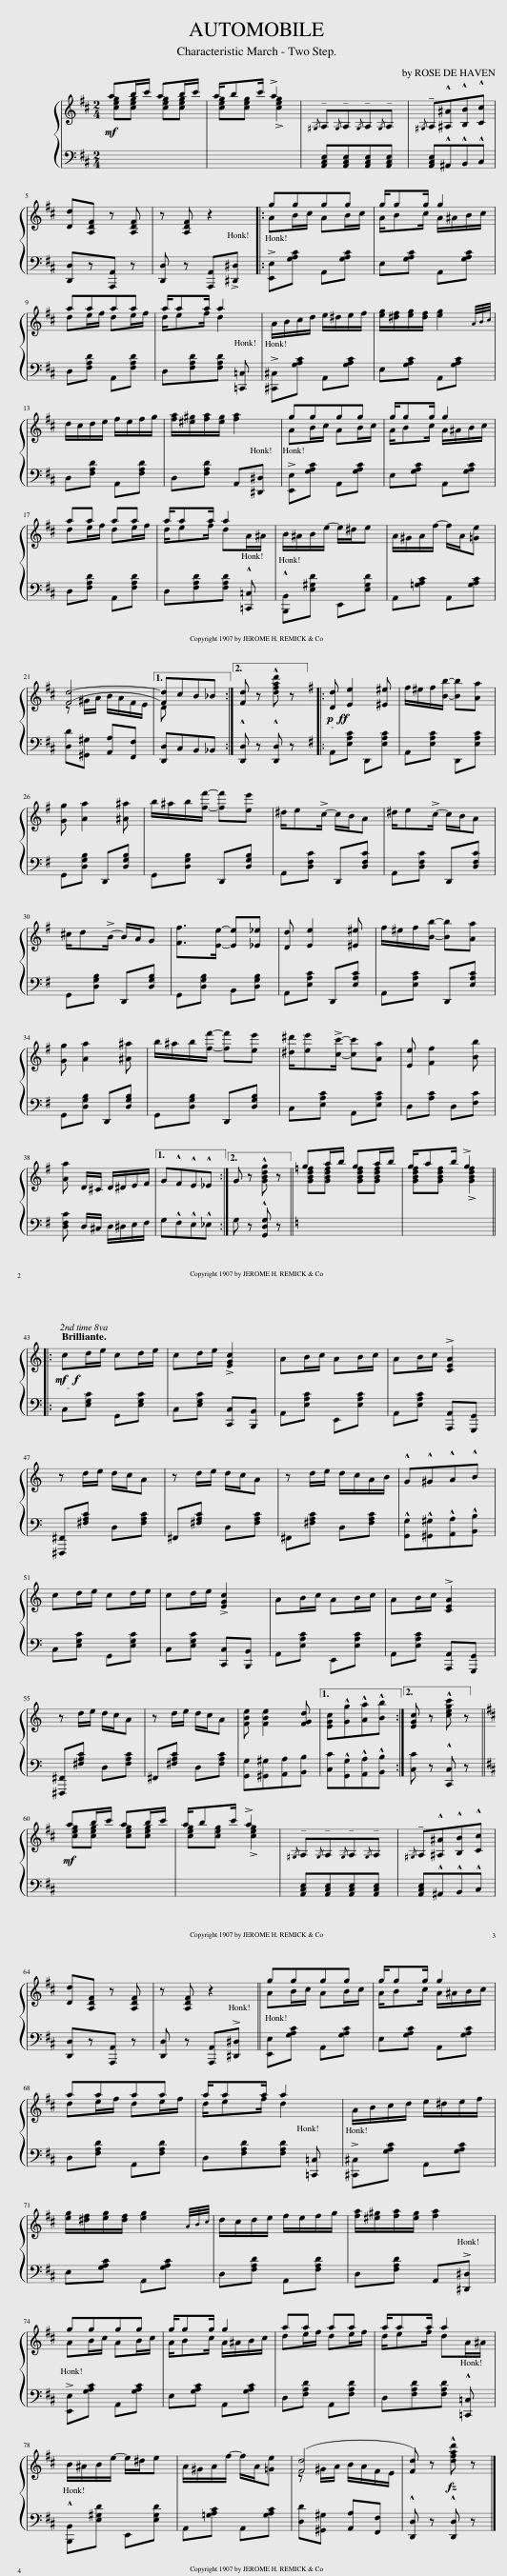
X:1
%%score { ( 1 2 ) | 3 }
L:1/8
Q:1/4=95
M:2/4
I:linebreak $
K:D
V:1 treble
V:2 treble
V:3 bass
V:1
!mf! ab/c'/ ab/c'/ | a/bc'/ !>!a2 |{/^G,} !tenuto!A,{/G,}!tenuto!A,{/G,}!tenuto!A,{/G,}!tenuto!A, |{/^G,} !tenuto!A,!^![^A,^A]!^![B,B]!^![Cc] |$ [Dd][A,DF] z [A,DF] | %5
 z [A,DF] z2 |: gggg | g/gg/ g2 |$ aaaa | a/aa/ a2 | %10
 A/B/c/d/ e/^d/e/f/ | [eg]/[^df]/[eg]/[df]/ [eg]3/2 (3A/4B/4c/4 |$ d/c/d/e/ f/e/f/g/ | [fa]/[^e^g]/[fa]/[eg]/ [fa]2 | gggg | %15
 g/gg/ g2 |$ aa aa | a/aa/ a2 | B/^A/B/e/- e/^d/e | A/^G/A/f/- f/A/[=Ge] |$ %20
 [Fd]4- |1 [Fd]cB_B :|2 [Fd] z !^![dfad'] z |:[K:G]!p!!ff! [Dd] [Ee]2 [^E^e] | f/^e/f/[Bb]/- [Bb][Aa] |$ %25
 [Gg] [Aa]2 [^A^a] | b/^a/b/[ff']/- [ff'][ee'] | ^d/e!>!c/- c/B/A | ^d/e!>!c/- c/B/A |$ ^c/d!>!B/- B/A/G | %30
 [Ff]>[Ee]- [Ee][_E_e] | [Dd] [Ee]2 [^E^e] | f/^e/f/[Bb]/- [Bb][Aa] |$ [Gg] [Aa]2 [^A^a] | b/^a/b/[ff']/- [ff'][ee'] | %35
 [^d^d']/[ee']!>![cc']/- [cc'][Aa] | [Ee] [Ff]2 [Bb] |$ [Aa] D/^C/ D/^D/E/F/ |1 G!^!F!^!E!^!_E :|2 G z !^![GBdg] z || %40
[K:C] ga/b/ ga/b/ | g/ab/ !>!g2 |:$!mf!!f! cd/e/ cd/e/ | cd/e/ !>![EGc]2 | AB/c/ AB/c/ | %45
 AB/c/ !>![CEA]2 |$ z d/e/ d/c/A | z d/e/ d/c/A | z d/e/ d/c/A/B/ | !^!G!^!^G!^!A!^!B |$ %50
 cd/e/ cd/e/ | cd/e/ !>![EGc]2 | AB/c/ AB/c/ | AB/c/ !>![CEA]2 |$ z d/e/ d/c/A | %55
 z d/e/ d/c/A | [FBe] [FBe]2 [FGd] |1 [EGc]!^![Gg]!^![Aa]!^![Bb] :|2 [EGc] z !^![cegc'] z ||$[K:D]!mf! ab/c'/ ab/c'/ | %60
 a/bc'/ !>!a2 |{/^G,} !tenuto!A,{/G,}!tenuto!A,{/G,}!tenuto!A,{/G,}!tenuto!A, |{/^G,} !tenuto!A,!^![^A,^A]!^![B,B]!^![Cc] |$ [Dd][A,DF] z [A,DF] | z [A,DF] z2 || %65
 gggg | g/gg/ g2 |$ aaaa | a/aa/ a2 | A/B/c/d/ e/^d/e/f/ |$ %70
 [eg]/[^df]/[eg]/[df]/ [eg]3/2 (3A/4B/4c/4 | d/c/d/e/ f/e/f/g/ | [fa]/[^e^g]/[fa]/[eg]/ [fa]2 |$ gggg | g/gg/ g2 | %75
 aa aa | a/aa/ a2 |$ B/^A/B/e/- e/^d/e | A/^G/A/f/- f/A/[=Ge] | ([Fd]4 | %80
 [Fd]) z !^![dfad'] z |] %81
V:2
 [ceg][ceg] [ceg][ceg] | [ceg][ceg] !>![ceg]2 | x4 | x4 |$ x4 | %5
 x4 |: AB/c/ AB/c/ | A/Bc/ A/^A/B/c/ |$ de/f/ de/f/ | d/ef/ d2 | %10
 x4 | x4 |$ x4 | x4 | AB/c/ AB/c/ | %15
 A/Bc/ A/^A/B/c/ |$ de/f/ de/f/ | d/ef/ dA/^A/ | x4 | x4 |$ %20
 z ^G/A/ B/A/F/E/ |1 D x3 :|2 x4 |:[K:G] x4 | x4 |$ %25
 x4 | x4 | x4 | x4 |$ x4 | %30
 x4 | x4 | x4 |$ x4 | x4 | %35
 x4 | x4 |$ x4 |1 x4 :|2 x4 || %40
[K:C] [GBdf][GBdf] [GBdf][GBdf] | [GBdf][GBdf] !>![GBdf]2 |:$ x4 | x4 | x4 | %45
 x4 |$ x4 | x4 | x4 | x4 |$ %50
 x4 | x4 | x4 | x4 |$ x4 | %55
 x4 | x4 |1 x4 :|2 x4 ||$[K:D] [ceg][ceg] [ceg][ceg] | %60
 [ceg][ceg] !>![ceg]2 | x4 | x4 |$ x4 | x4 || %65
 AB/c/ AB/c/ | A/Bc/ A/^A/B/c/ |$ de/f/ de/f/ | d/ef/ d2 | x4 |$ %70
 x4 | x4 | x4 |$ AB/c/ AB/c/ | A/Bc/ A/^A/B/c/ | %75
 de/f/ de/f/ | d/ef/ dA/^A/ |$ x4 | x4 | z ^G/A/ B/A/F/E/ | %80
 x4 |] %81
V:3
 x4 | x4 | [A,,C,E,][A,,C,E,][A,,C,E,][A,,C,E,] | [A,,C,E,]!^!^A,,!^!B,,!^!C, |$ [D,,D,]z[A,,,A,,] z | %5
 [D,,D,] z [A,,,A,,]!>![^D,,^D,] |: !>![E,,E,][G,A,C] A,,[G,A,C] | E,[G,A,C] A,,[G,A,C] |$ D,[F,A,D] A,,[F,A,D] | D,[F,A,D][F,A,D] [=C,,=C,] | %10
 !>![^C,,^C,][G,A,C] A,,[G,A,C] | E,[G,A,C] A,,[G,A,C] |$ D,[F,A,D] A,,[F,A,D] | D,[F,A,D] A,,[^D,,^D,] | !>![E,,E,][G,A,C] A,,[G,A,C] | %15
 E,[G,A,C] A,,[G,A,C] |$ D,[F,A,D] A,,[F,A,D] | D,[F,A,D][F,A,D] !^![=C,,=C,] | !^![B,,,B,,][E,^G,D] E,,[E,G,D] | A,,[=G,A,C] A,,[G,A,C] |$ %20
 [D,D][^G,,^G,] [A,,A,][F,,F,] |1 [D,,D,]C,B,,_B,, :|2 !^![D,,D,] z !^![D,,D,] z |:[K:G] A,,[E,A,C] D,,[E,A,C] | A,,[E,A,C] D,,[E,A,C] |$ %25
 G,,[D,G,B,] D,,[D,G,B,] | G,,[D,G,B,] D,,[D,G,B,] | A,,[D,F,C] D,,[D,F,C] | A,,[D,F,C] D,,[D,F,C] |$ G,,[D,G,B,] D,,[D,G,B,] | %30
 G,,[D,G,B,] B,,[D,G,B,] | A,,[E,A,C] D,,[E,A,C] | A,,[E,A,C] D,,[E,A,C] |$ G,,[D,G,B,] D,,[D,G,B,] | G,,[D,G,B,] D,,[D,G,B,] | %35
 C,[E,A,C] A,,[E,A,C] | D,[A,C] D,[F,C] |$ [D,F,C] D,/^C,/ D,/^D,/E,/F,/ |1 G,!^!F,!^!E,!^!_E, :|2 G, z !^![G,,D,G,] z || %40
[K:C] x4 | x4 |:$ C,[E,G,C] G,,[E,G,C] | C,[E,G,C] [C,,C,][B,,,B,,] | A,,[E,A,C] E,,[E,A,C] | %45
 A,,[E,A,C] [A,,,A,,][G,,,G,,] |$ [^F,,,^F,,][^F,A,C] D,[F,A,C] | ^F,,[^F,A,C] D,[F,A,C] | ^F,,[^F,A,C] D,[F,A,C] | !^![G,,G,]!^![^G,,^G,]!^![A,,A,]!^![B,,B,] |$ %50
 C,[E,G,C] G,,[E,G,C] | C,[E,G,C] [C,,C,][B,,,B,,] | A,,[E,A,C] E,,[E,A,C] | A,,[E,A,C] [A,,,A,,][G,,,G,,] |$ [^F,,,^F,,][^F,A,C] D,[F,A,C] | %55
 ^F,,[^F,A,C] D,[F,A,C] | [G,,G,][^G,,^G,][A,,A,][B,,B,] |1 [C,C]!^![G,,G,]!^![A,,A,]!^![B,,B,] :|2 [C,C] z !^![C,,C,] z ||$[K:D] x4 | %60
 x4 | [A,,C,E,][A,,C,E,][A,,C,E,][A,,C,E,] | [A,,C,E,]!^!^A,,!^!B,,!^!C, |$ [D,,D,]z[A,,,A,,] z | [D,,D,] z [A,,,A,,]!>![^D,,^D,] || %65
 [E,,E,][G,A,C] A,,[G,A,C] | E,[G,A,C] A,,[G,A,C] |$ D,[F,A,D] A,,[F,A,D] | D,[F,A,D][F,A,D] [=C,,=C,] | !>![^C,,^C,][G,A,C] A,,[G,A,C] |$ %70
 E,[G,A,C] A,,[G,A,C] | D,[F,A,D] A,,[F,A,D] | D,[F,A,D] A,,!>![^D,,^D,] |$ !>![E,,E,][G,A,C] A,,[G,A,C] | E,[G,A,C] A,,[G,A,C] | %75
 D,[F,A,D] A,,[F,A,D] | D,[F,A,D][F,A,D] !^![=C,,=C,] |$ !^![B,,,B,,][E,^G,D] E,,[E,G,D] | A,,[=G,A,C] A,,[G,A,C] | [D,D][^G,,^G,] [A,,A,][F,,F,] | %80
 !^![D,,D,] z !^![D,,D,] z |] %81
